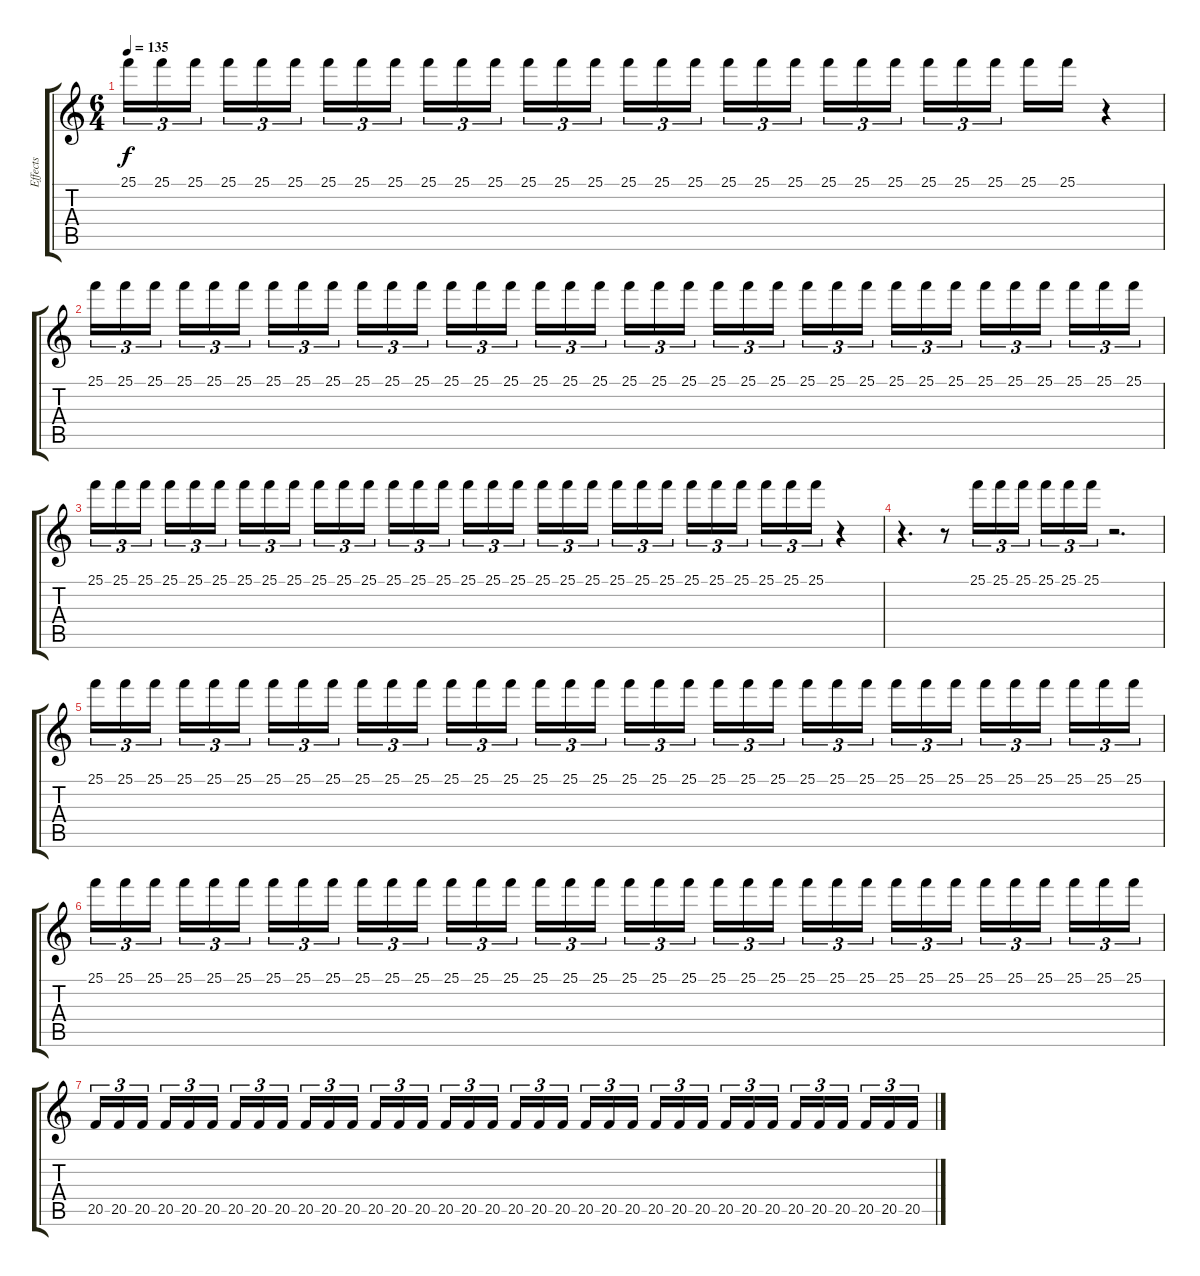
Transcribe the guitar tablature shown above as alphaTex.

\track ("Effects" "Effects") {instrument fx3crystal}
\staff {score tabs}
\tuning (E4 B3 G3 D3 A2 E2) {hide}
\ts (6 4)
\tempo 135
\clef g2
\ks c
25.1.16{tu (3 2) dy f balance 16} 25.1.16{tu (3 2) balance 15} 25.1.16{tu (3 2) balance 13 beam splitsecondary} 25.1.16{tu (3 2) balance 12} 25.1.16{tu (3 2) balance 11} 25.1.16{tu (3 2) balance 9 beam splitsecondary} 25.1.16{tu (3 2) balance 8} 25.1.16{tu (3 2) balance 6} 25.1.16{tu (3 2) balance 5 beam splitsecondary} 25.1.16{tu (3 2) balance 4} 25.1.16{tu (3 2) balance 2} 25.1.16{tu (3 2) balance 1 beam splitsecondary} 25.1.16{tu (3 2) balance 0} 25.1.16{tu (3 2)} 25.1.16{tu (3 2) beam splitsecondary} 25.1.16{tu (3 2)} 25.1.16{tu (3 2)} 25.1.16{tu (3 2)} 25.1.16{tu (3 2)} 25.1.16{tu (3 2)} 25.1.16{tu (3 2) beam splitsecondary} 25.1.16{tu (3 2)} 25.1.16{tu (3 2)} 25.1.16{tu (3 2) beam splitsecondary} 25.1.16{tu (3 2) balance 16} 25.1.16{tu (3 2) balance 15} 25.1.16{tu (3 2) balance 14 beam splitsecondary} 25.1.16{balance 13} 25.1.16{balance 12} r.4 |
25.1.16{tu (3 2) balance 5} 25.1.16{tu (3 2) balance 4} 25.1.16{tu (3 2) balance 4 beam splitsecondary} 25.1.16{tu (3 2) balance 3} 25.1.16{tu (3 2) balance 2} 25.1.16{tu (3 2) balance 1 beam splitsecondary} 25.1.16{tu (3 2) balance 0} 25.1.16{tu (3 2) balance 1} 25.1.16{tu (3 2) balance 3 beam splitsecondary} 25.1.16{tu (3 2) balance 4} 25.1.16{tu (3 2) balance 5} 25.1.16{tu (3 2) balance 6 beam splitsecondary} 25.1.16{tu (3 2) balance 8} 25.1.16{tu (3 2) balance 9} 25.1.16{tu (3 2) balance 10 beam splitsecondary} 25.1.16{tu (3 2) balance 12} 25.1.16{tu (3 2) balance 13} 25.1.16{tu (3 2) balance 14} 25.1.16{tu (3 2) balance 16} 25.1.16{tu (3 2) balance 15} 25.1.16{tu (3 2) balance 14 beam splitsecondary} 25.1.16{tu (3 2) balance 13} 25.1.16{tu (3 2) balance 12} 25.1.16{tu (3 2) balance 11 beam splitsecondary} 25.1.16{tu (3 2) balance 10} 25.1.16{tu (3 2) balance 10} 25.1.16{tu (3 2) balance 9 beam splitsecondary} 25.1.16{tu (3 2) balance 8} 25.1.16{tu (3 2) balance 7} 25.1.16{tu (3 2) balance 6 beam splitsecondary} 25.1.16{tu (3 2) balance 5} 25.1.16{tu (3 2) balance 4} 25.1.16{tu (3 2) balance 4 beam splitsecondary} 25.1.16{tu (3 2) balance 3} 25.1.16{tu (3 2) balance 2} 25.1.16{tu (3 2) balance 1} |
25.1.16{tu (3 2) balance 16} 25.1.16{tu (3 2) balance 15} 25.1.16{tu (3 2) balance 15 beam splitsecondary} 25.1.16{tu (3 2) balance 14} 25.1.16{tu (3 2) balance 14} 25.1.16{tu (3 2) balance 13 beam splitsecondary} 25.1.16{tu (3 2) balance 13} 25.1.16{tu (3 2) balance 12} 25.1.16{tu (3 2) balance 12 beam splitsecondary} 25.1.16{tu (3 2) balance 11} 25.1.16{tu (3 2) balance 10} 25.1.16{tu (3 2) balance 10 beam splitsecondary} 25.1.16{tu (3 2) balance 9} 25.1.16{tu (3 2) balance 9} 25.1.16{tu (3 2) balance 8 beam splitsecondary} 25.1.16{tu (3 2) balance 8} 25.1.16{tu (3 2) balance 7} 25.1.16{tu (3 2) balance 7} 25.1.16{tu (3 2) balance 6} 25.1.16{tu (3 2) balance 6} 25.1.16{tu (3 2) balance 5 beam splitsecondary} 25.1.16{tu (3 2) balance 5} 25.1.16{tu (3 2) balance 4} 25.1.16{tu (3 2) balance 4 beam splitsecondary} 25.1.16{tu (3 2) balance 3} 25.1.16{tu (3 2) balance 2} 25.1.16{tu (3 2) balance 2 beam splitsecondary} 25.1.16{tu (3 2) balance 2} 25.1.16{tu (3 2) balance 1} 25.1.16{tu (3 2) balance 0} r.4 |
r.4{d} r.8 25.1.16{tu (3 2) balance 0} 25.1.16{tu (3 2)} 25.1.16{tu (3 2) balance 10 beam splitsecondary} 25.1.16{tu (3 2)} 25.1.16{tu (3 2)} 25.1.16{tu (3 2)} r.2{d} |
25.1.16{tu (3 2)} 25.1.16{tu (3 2) balance 15} 25.1.16{tu (3 2) balance 14 beam splitsecondary} 25.1.16{tu (3 2) balance 13} 25.1.16{tu (3 2) balance 12} 25.1.16{tu (3 2) balance 12 beam splitsecondary} 25.1.16{tu (3 2) balance 11} 25.1.16{tu (3 2) balance 10} 25.1.16{tu (3 2) balance 9 beam splitsecondary} 25.1.16{tu (3 2) balance 8} 25.1.16{tu (3 2) balance 7} 25.1.16{tu (3 2) balance 6 beam splitsecondary} 25.1.16{tu (3 2) balance 5} 25.1.16{tu (3 2) balance 4} 25.1.16{tu (3 2) balance 4 beam splitsecondary} 25.1.16{tu (3 2) balance 3} 25.1.16{tu (3 2) balance 2} 25.1.16{tu (3 2) balance 1} 25.1.16{tu (3 2) balance 0} 25.1.16{tu (3 2) balance 15} 25.1.16{tu (3 2) balance 14 beam splitsecondary} 25.1.16{tu (3 2) balance 13} 25.1.16{tu (3 2) balance 12} 25.1.16{tu (3 2) balance 12 beam splitsecondary} 25.1.16{tu (3 2) balance 10} 25.1.16{tu (3 2) balance 10} 25.1.16{tu (3 2) balance 9 beam splitsecondary} 25.1.16{tu (3 2) balance 8} 25.1.16{tu (3 2) balance 7} 25.1.16{tu (3 2) balance 6 beam splitsecondary} 25.1.16{tu (3 2) balance 5} 25.1.16{tu (3 2) balance 4} 25.1.16{tu (3 2) balance 3 beam splitsecondary} 25.1.16{tu (3 2) balance 2} 25.1.16{tu (3 2) balance 2} 25.1.16{tu (3 2) balance 1} |
25.1.16{tu (3 2) balance 0} 25.1.16{tu (3 2) balance 16} 25.1.16{tu (3 2) balance 15 beam splitsecondary} 25.1.16{tu (3 2) balance 15} 25.1.16{tu (3 2) balance 14} 25.1.16{tu (3 2) balance 14 beam splitsecondary} 25.1.16{tu (3 2) balance 13} 25.1.16{tu (3 2) balance 13} 25.1.16{tu (3 2) balance 12 beam splitsecondary} 25.1.16{tu (3 2) balance 12} 25.1.16{tu (3 2) balance 12} 25.1.16{tu (3 2) balance 11 beam splitsecondary} 25.1.16{tu (3 2) balance 11} 25.1.16{tu (3 2) balance 10} 25.1.16{tu (3 2) balance 10 beam splitsecondary} 25.1.16{tu (3 2) balance 9} 25.1.16{tu (3 2) balance 9} 25.1.16{tu (3 2) balance 8} 25.1.16{tu (3 2) balance 8} 25.1.16{tu (3 2) balance 8} 25.1.16{tu (3 2) balance 7 beam splitsecondary} 25.1.16{tu (3 2) balance 7} 25.1.16{tu (3 2) balance 6} 25.1.16{tu (3 2) balance 6 beam splitsecondary} 25.1.16{tu (3 2) balance 6} 25.1.16{tu (3 2) balance 5} 25.1.16{tu (3 2) balance 5 beam splitsecondary} 25.1.16{tu (3 2) balance 4} 25.1.16{tu (3 2) balance 4} 25.1.16{tu (3 2) balance 3 beam splitsecondary} 25.1.16{tu (3 2) balance 3} 25.1.16{tu (3 2) balance 2} 25.1.16{tu (3 2) balance 2 beam splitsecondary} 25.1.16{tu (3 2) balance 2} 25.1.16{tu (3 2) balance 1} 25.1.16{tu (3 2) balance 1} |
20.5.16{tu (3 2) balance 0} 20.5.16{tu (3 2) balance 16} 20.5.16{tu (3 2) balance 15 beam splitsecondary} 20.5.16{tu (3 2) balance 15} 20.5.16{tu (3 2) balance 14} 20.5.16{tu (3 2) balance 14 beam splitsecondary} 20.5.16{tu (3 2) balance 13} 20.5.16{tu (3 2) balance 13} 20.5.16{tu (3 2) balance 12 beam splitsecondary} 20.5.16{tu (3 2) balance 12} 20.5.16{tu (3 2) balance 12} 20.5.16{tu (3 2) balance 11 beam splitsecondary} 20.5.16{tu (3 2) balance 11} 20.5.16{tu (3 2) balance 10} 20.5.16{tu (3 2) balance 10 beam splitsecondary} 20.5.16{tu (3 2) balance 9} 20.5.16{tu (3 2) balance 9} 20.5.16{tu (3 2) balance 8} 20.5.16{tu (3 2) balance 8} 20.5.16{tu (3 2) balance 8} 20.5.16{tu (3 2) balance 7 beam splitsecondary} 20.5.16{tu (3 2) balance 7} 20.5.16{tu (3 2) balance 6} 20.5.16{tu (3 2) balance 6 beam splitsecondary} 20.5.16{tu (3 2) balance 6} 20.5.16{tu (3 2) balance 5} 20.5.16{tu (3 2) balance 5 beam splitsecondary} 20.5.16{tu (3 2) balance 4} 20.5.16{tu (3 2) balance 4} 20.5.16{tu (3 2) balance 3 beam splitsecondary} 20.5.16{tu (3 2) balance 3} 20.5.16{tu (3 2) balance 2} 20.5.16{tu (3 2) balance 2 beam splitsecondary} 20.5.16{tu (3 2) balance 2} 20.5.16{tu (3 2) balance 1} 20.5.16{tu (3 2) balance 1}
